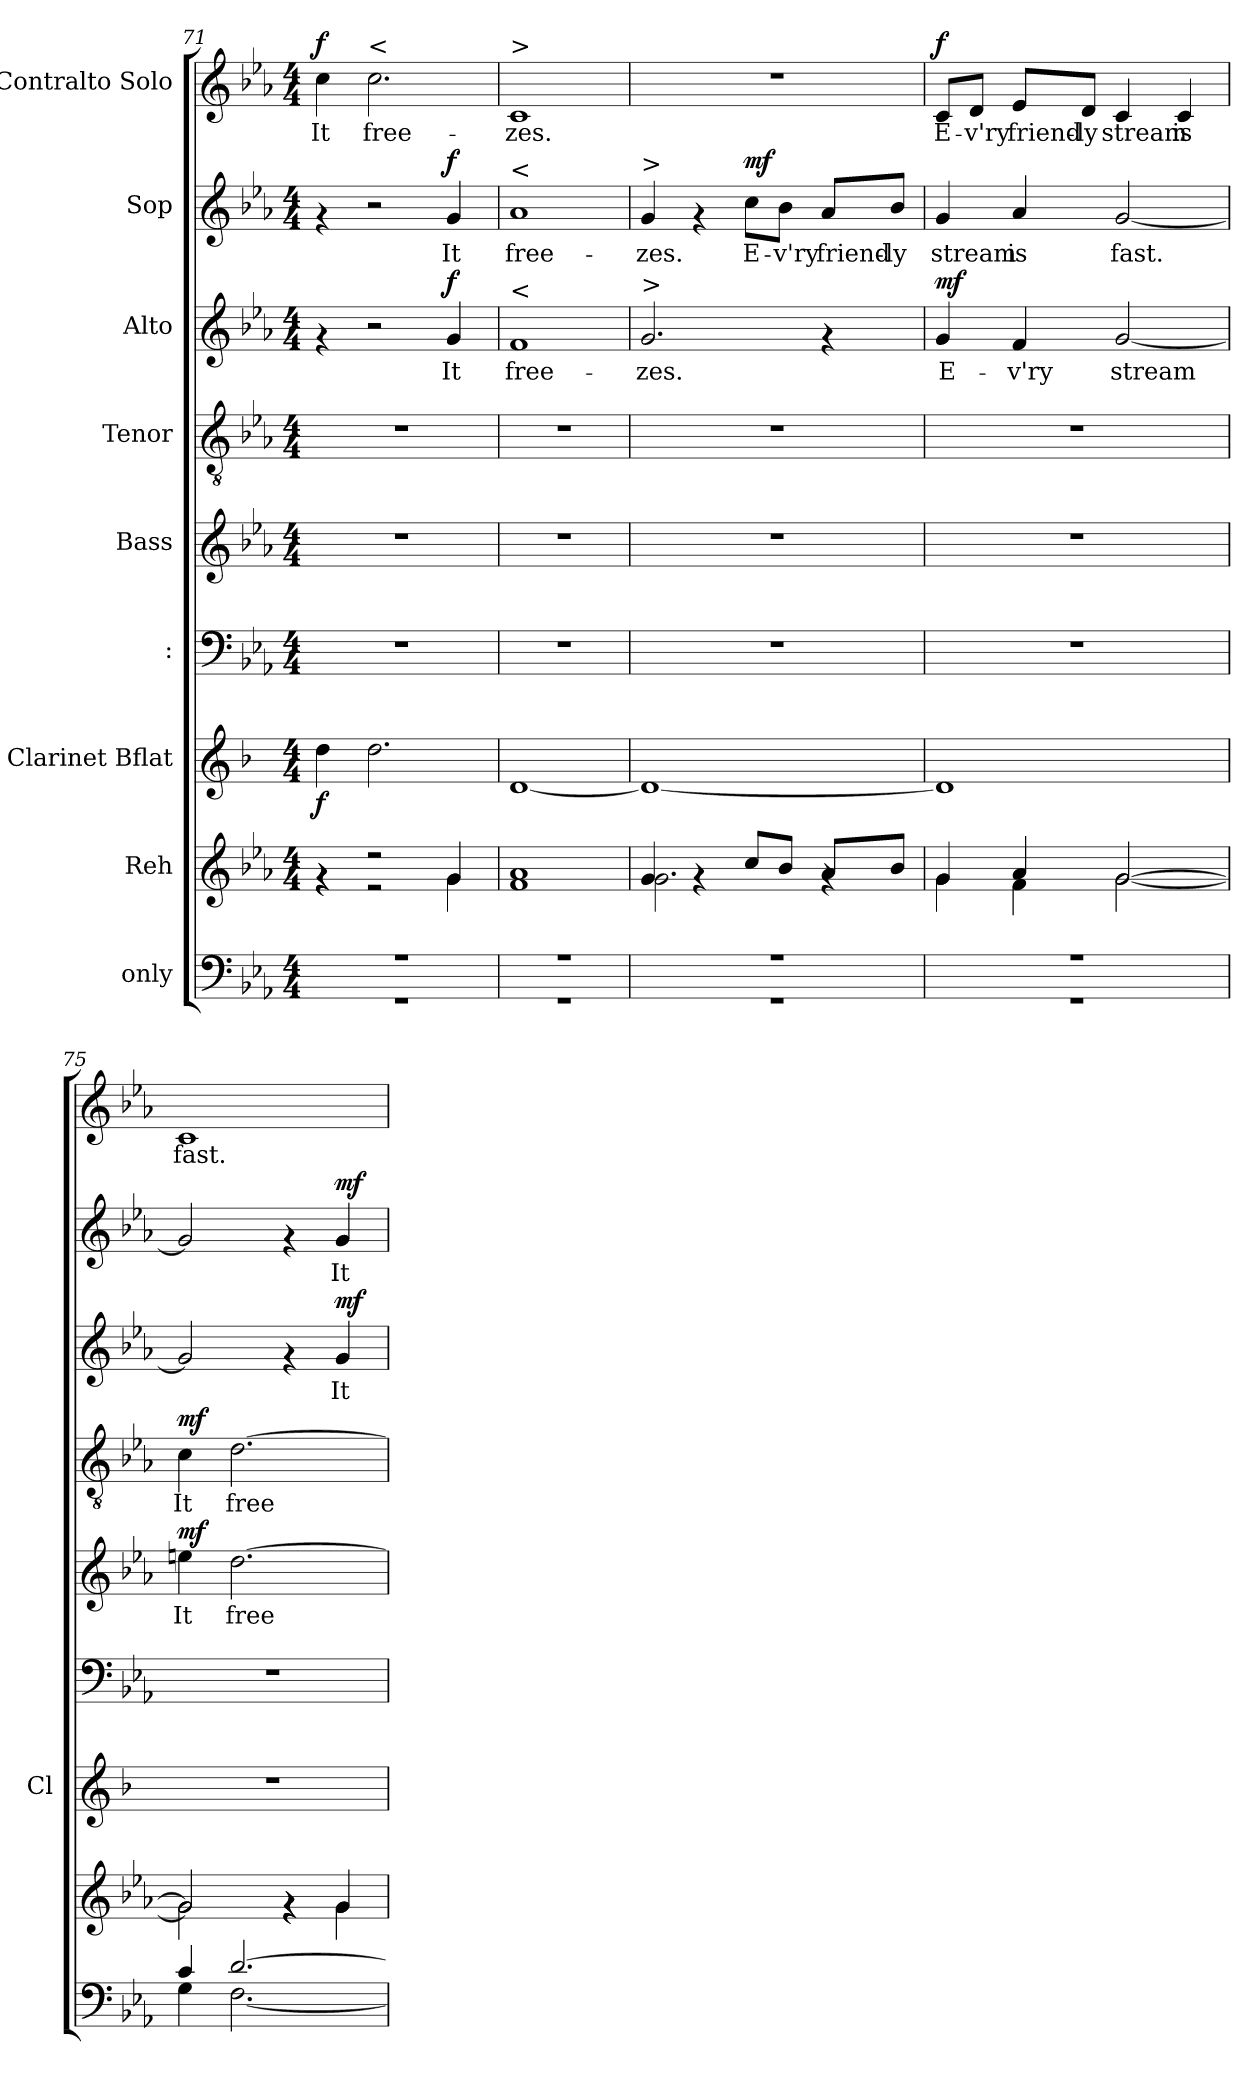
**kern	**kern	**kern	**dynam	**kern	**kern	**text	**dynam	**kern	**text	**dynam	**kern	**text	**dynam	**kern	**text	**dynam	**kern	**text	**dynam
*part9	*part8	*part7	*part7	*part6	*part5	*part5	*part5	*part4	*part4	*part4	*part3	*part3	*part3	*part2	*part2	*part2	*part1	*part1	*part1
*staff9	*staff8	*staff7	*staff7	*staff6	*staff5	*staff5	*staff5	*staff4	*staff4	*staff4	*staff3	*staff3	*staff3	*staff2	*staff2	*staff2	*staff1	*staff1	*staff1
*I"only	*I"Reh	*I"Clarinet Bflat	*	*I":	*I"Bass	*	*	*I"Tenor	*	*	*I"Alto	*	*	*I"Sop	*	*	*I"Contralto Solo	*	*
*	*	*I'Cl	*	*	*	*	*	*	*	*	*	*	*	*	*	*	*	*	*
!!LO:LB:g=z
*clefF4	*clefG2	*clefG2	*	*clefF4	*clefG2	*	*	*clefGv2	*	*	*clefG2	*	*	*clefG2	*	*	*clefG2	*	*
*	*	*ITrd1c2	*	*	*	*	*	*	*	*	*	*	*	*	*	*	*	*	*
*k[b-e-a-]	*k[b-e-a-]	*k[b-e-a-]	*	*k[b-e-a-]	*k[b-e-a-]	*	*	*k[b-e-a-]	*	*	*k[b-e-a-]	*	*	*k[b-e-a-]	*	*	*k[b-e-a-]	*	*
*E-:	*E-:	*E-:	*	*E-:	*E-:	*	*	*E-:	*	*	*E-:	*	*	*E-:	*	*	*E-:	*	*
*M4/4	*M4/4	*M4/4	*	*M4/4	*M4/4	*	*	*M4/4	*	*	*M4/4	*	*	*M4/4	*	*	*M4/4	*	*
=71	=71	=71	=71	=71	=71	=71	=71	=71	=71	=71	=71	=71	=71	=71	=71	=71	=71	=71	=71
*^	*^	*	*	*	*	*	*	*	*	*	*	*	*	*	*	*	*	*	*
!	!	!	!	!	!LO:DY:b	!	!	!	!	!	!	!	!	!	!	!	!	!	!	!LO:LY:b:cj	!LO:DY:a
1r	1r	4rf	4rf	4cc\	f	1r	1r	.	.	1r	.	.	4rf	.	.	4rf	.	.	4cc\	It	f
!	!	!	!	!	!	!	!	!	!	!	!	!	!	!	!	!	!	!	!LO:TX:a:t=<	!	!
!	!	!	!	!	!	!	!	!	!	!	!	!	!	!	!	!	!	!	!	!LO:LY:b:cj	!
.	.	2r	2r	2.cc\	.	.	.	.	.	.	.	.	2r	.	.	2r	.	.	2.cc\	free-	.
!	!	!	!	!	!	!	!	!	!	!	!	!	!	!LO:LY:b	!LO:DY:b	!	!LO:LY:b	!LO:DY:b	!	!	!
.	.	4g/	4g\	.	.	.	.	.	.	.	.	.	4g/	It	f	4g/	It	f	.	.	.
=72	=72	=72	=72	=72	=72	=72	=72	=72	=72	=72	=72	=72	=72	=72	=72	=72	=72	=72	=72	=72	=72
!	!	!	!	!	!	!	!	!	!	!	!	!	!	!	!	!	!	!	!LO:TX:a:t=>	!	!
!	!	!	!	!	!	!	!	!	!	!	!	!	!	!	!	!LO:TX:a:t=<	!	!	!	!	!
!	!	!	!	!	!	!	!	!	!	!	!	!	!LO:TX:a:t=<	!	!	!	!	!	!	!	!
!	!	!	!	!	!	!	!	!	!	!	!	!	!	!LO:LY:b	!	!	!LO:LY:b	!	!	!LO:LY:b:cj	!
1r	1r	1a-	1f	[<1c	.	1r	1r	.	.	1r	.	.	1f	free-	.	1a-	free-	.	1c	-zes.	.
=73	=73	=73	=73	=73	=73	=73	=73	=73	=73	=73	=73	=73	=73	=73	=73	=73	=73	=73	=73	=73	=73
!	!	!	!	!	!	!	!	!	!	!	!	!	!	!	!	!LO:TX:a:t=>	!	!	!	!	!
!	!	!	!	!	!	!	!	!	!	!	!	!	!LO:TX:a:t=>	!	!	!	!	!	!	!	!
!	!	!	!	!	!	!	!	!	!	!	!	!	!	!LO:LY:b	!	!	!LO:LY:b	!	!	!	!
1r	1r	4g/	2.g\	1c_<	.	1r	1r	.	.	1r	.	.	2.g/	-zes.	.	4g/	-zes.	.	1r	.	.
.	.	4rf	.	.	.	.	.	.	.	.	.	.	.	.	.	4rf	.	.	.	.	.
!	!	!	!	!	!	!	!	!	!	!	!	!	!	!	!	!	!LO:LY:b	!LO:DY:b	!	!	!
.	.	8cc/L	.	.	.	.	.	.	.	.	.	.	.	.	.	8cc\L	E-	mf	.	.	.
!	!	!	!	!	!	!	!	!	!	!	!	!	!	!	!	!	!LO:LY:b	!	!	!	!
.	.	8b-/J	.	.	.	.	.	.	.	.	.	.	.	.	.	8b-\J	-v'ry	.	.	.	.
!	!	!	!	!	!	!	!	!	!	!	!	!	!	!	!	!	!LO:LY:b	!	!	!	!
.	.	8a-/L	4rf	.	.	.	.	.	.	.	.	.	4rf	.	.	8a-/L	friend-	.	.	.	.
!	!	!	!	!	!	!	!	!	!	!	!	!	!	!	!	!	!LO:LY:b	!	!	!	!
.	.	8b-/J	.	.	.	.	.	.	.	.	.	.	.	.	.	8b-/J	-ly	.	.	.	.
=74	=74	=74	=74	=74	=74	=74	=74	=74	=74	=74	=74	=74	=74	=74	=74	=74	=74	=74	=74	=74	=74
!	!	!	!	!	!	!	!	!	!	!	!	!	!	!LO:LY:b	!LO:DY:b	!	!LO:LY:b	!	!	!LO:LY:b:cj	!LO:DY:a
1r	1r	4g/	4g\	1c]	.	1r	1r	.	.	1r	.	.	4g/	E-	mf	4g/	stream	.	8c/L	E-	f
!	!	!	!	!	!	!	!	!	!	!	!	!	!	!	!	!	!	!	!	!LO:LY:b:cj	!
.	.	.	.	.	.	.	.	.	.	.	.	.	.	.	.	.	.	.	8d/J	-v'ry	.
!	!	!	!	!	!	!	!	!	!	!	!	!	!	!LO:LY:b	!	!	!LO:LY:b	!	!	!LO:LY:b:cj	!
.	.	4a-/	4f\	.	.	.	.	.	.	.	.	.	4f/	-v'ry	.	4a-/	is	.	8e-/L	friend-	.
!	!	!	!	!	!	!	!	!	!	!	!	!	!	!	!	!	!	!	!	!LO:LY:b:cj	!
.	.	.	.	.	.	.	.	.	.	.	.	.	.	.	.	.	.	.	8d/J	-ly	.
!	!	!	!	!	!	!	!	!	!	!	!	!	!	!LO:LY:b	!	!	!LO:LY:b	!	!	!LO:LY:b:cj	!
.	.	[<2g/	[>2g\	.	.	.	.	.	.	.	.	.	[<2g/	stream	.	[<2g/	fast.	.	4c/	stream	.
!	!	!	!	!	!	!	!	!	!	!	!	!	!	!	!	!	!	!	!	!LO:LY:b:cj	!
.	.	.	.	.	.	.	.	.	.	.	.	.	.	.	.	.	.	.	4c/	is	.
=75	=75	=75	=75	=75	=75	=75	=75	=75	=75	=75	=75	=75	=75	=75	=75	=75	=75	=75	=75	=75	=75
!	!	!	!	!	!	!	!	!LO:LY:b	!LO:DY:b	!	!LO:LY:b	!LO:DY:b	!	!LO:LY:b	!	!	!LO:LY:b	!	!	!LO:LY:b:cj	!
4c/	4G\	2g/]	2g\]	1r	.	1r	4een\	It	mf	4c\	It	mf	2g/]	.	.	2g/]	.	.	1c	fast.	.
!	!	!	!	!	!	!	!	!LO:LY:b	!	!	!LO:LY:b	!	!	!	!	!	!	!	!	!	!
[<2.d/	[>2.F\	.	.	.	.	.	[>2.dd\	free-	.	[>2.d\	free-	.	.	.	.	.	.	.	.	.	.
.	.	4rf	4rf	.	.	.	.	.	.	.	.	.	4rf	.	.	4rf	.	.	.	.	.
!	!	!	!	!	!	!	!	!	!	!	!	!	!	!LO:LY:b	!LO:DY:b	!	!LO:LY:b	!LO:DY:b	!	!	!
.	.	4g/	4g\	.	.	.	.	.	.	.	.	.	4g/	It	mf	4g/	It	mf	.	.	.
*v	*v	*	*	*	*	*	*	*	*	*	*	*	*	*	*	*	*	*	*	*	*
*	*v	*v	*	*	*	*	*	*	*	*	*	*	*	*	*	*	*	*	*	*
=	=	=	=	=	=	=	=	=	=	=	=	=	=	=	=	=	=	=	=
*-	*-	*-	*-	*-	*-	*-	*-	*-	*-	*-	*-	*-	*-	*-	*-	*-	*-	*-	*-
